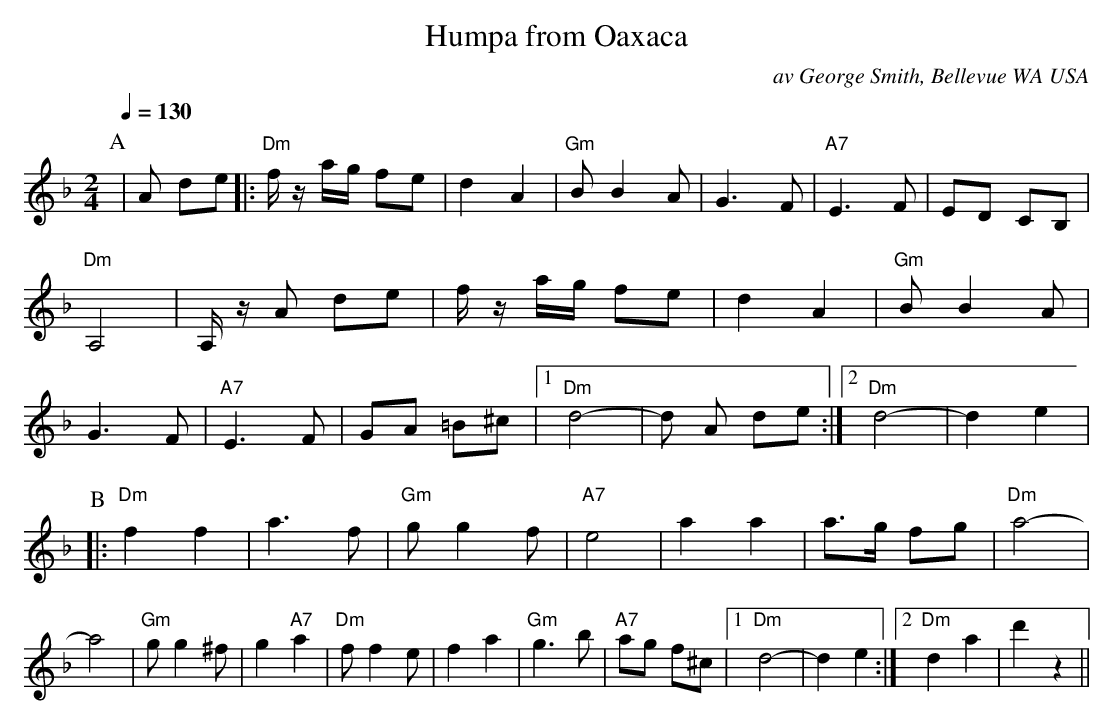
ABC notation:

X:1
T:Humpa from Oaxaca
C:av George Smith, Bellevue WA USA
M:2/4
L:1/16
Q:1/4=130
K:Dm
P:A
| A2 d2e2|:"Dm" f z ag f2e2|d4 A4|"Gm" B2 B4 A2 |G6 F2 |"A7" E6 F2\
| E2D2 C2B,2 |"Dm" A,8|A, z A2 d2e2 |f z ag f2e2|d4 A4\
| "Gm" B2 B4 A2 |G6 F2 |"A7" E6 F2|G2A2 =B2^c2\
|1 "Dm" d8-|d2 A2 d2e2 :|2 "Dm" d8-|d4 e4|
P:B
|: "Dm" f4 f4 |a6 f2|"Gm" g2 g4 f2|"A7" e8|a4 a4 |a3g f2g2\
| "Dm" a8-|a8|"Gm" g2 g4 ^f2|g4 "A7"a4|"Dm" f2 f4 e2 \
| f4 a4 |"Gm" g6 b2|"A7" a2g2 f2^c2\
|1 "Dm" d8-|d4 e4:|2 "Dm" d4 a4|d'4 z4||
